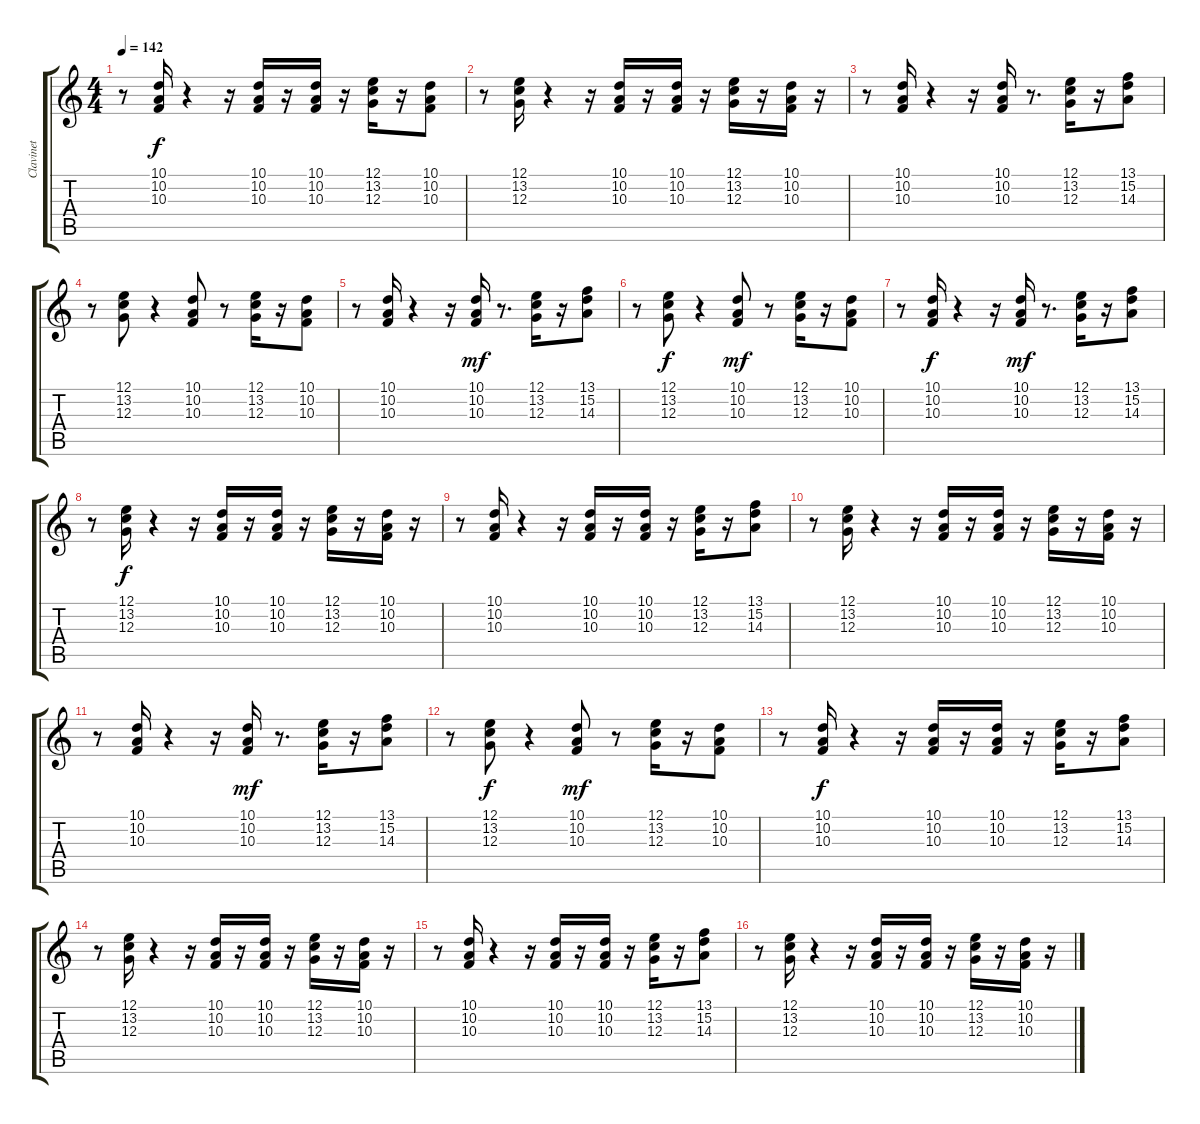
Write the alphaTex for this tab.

\track ("Clavinet" "Clavinet") {instrument clavinet}
\staff {score tabs}
\tuning (E4 B3 G3 D3 A2 E2) {hide}
\ts (4 4)
\tempo 142
\clef g2
\ks c
r.8{dy f} (10.1 10.2 10.3).16 r.4 r.16 (10.1 10.2 10.3).16 r.16 (10.1 10.2 10.3).16 r.16 (12.1 13.2 12.3).16 r.16 (10.1 10.2 10.3).8 |
r.8 (12.1 13.2 12.3).16 r.4 r.16 (10.1 10.2 10.3).16 r.16 (10.1 10.2 10.3).16 r.16 (12.1 13.2 12.3).16 r.16 (10.1 10.2 10.3).16 r.16 |
r.8 (10.1 10.2 10.3).16 r.4 r.16 (10.1 10.2 10.3).16 r.8{d} (12.1 13.2 12.3).16 r.16 (13.1 15.2 14.3).8 |
r.8 (12.1 13.2 12.3).8 r.4 (10.1 10.2 10.3).8 r.8 (12.1 13.2 12.3).16 r.16 (10.1 10.2 10.3).8 |
r.8 (10.1 10.2 10.3).16 r.4 r.16 (10.1 10.2 10.3).16{dy mf} r.8{d} (12.1 13.2 12.3).16 r.16 (13.1 15.2 14.3).8 |
r.8 (12.1 13.2 12.3).8{dy f} r.4 (10.1 10.2 10.3).8{dy mf} r.8 (12.1 13.2 12.3).16 r.16 (10.1 10.2 10.3).8 |
r.8 (10.1 10.2 10.3).16{dy f} r.4 r.16 (10.1 10.2 10.3).16{dy mf} r.8{d} (12.1 13.2 12.3).16 r.16 (13.1 15.2 14.3).8 |
r.8 (12.1 13.2 12.3).16{dy f} r.4 r.16 (10.1 10.2 10.3).16 r.16 (10.1 10.2 10.3).16 r.16 (12.1 13.2 12.3).16 r.16 (10.1 10.2 10.3).16 r.16 |
r.8 (10.1 10.2 10.3).16 r.4 r.16 (10.1 10.2 10.3).16 r.16 (10.1 10.2 10.3).16 r.16 (12.1 13.2 12.3).16 r.16 (13.1 15.2 14.3).8 |
r.8 (12.1 13.2 12.3).16 r.4 r.16 (10.1 10.2 10.3).16 r.16 (10.1 10.2 10.3).16 r.16 (12.1 13.2 12.3).16 r.16 (10.1 10.2 10.3).16 r.16 |
r.8 (10.1 10.2 10.3).16 r.4 r.16 (10.1 10.2 10.3).16{dy mf} r.8{d} (12.1 13.2 12.3).16 r.16 (13.1 15.2 14.3).8 |
r.8 (12.1 13.2 12.3).8{dy f} r.4 (10.1 10.2 10.3).8{dy mf} r.8 (12.1 13.2 12.3).16 r.16 (10.1 10.2 10.3).8 |
r.8 (10.1 10.2 10.3).16{dy f} r.4 r.16 (10.1 10.2 10.3).16 r.16 (10.1 10.2 10.3).16 r.16 (12.1 13.2 12.3).16 r.16 (13.1 15.2 14.3).8 |
r.8 (12.1 13.2 12.3).16 r.4 r.16 (10.1 10.2 10.3).16 r.16 (10.1 10.2 10.3).16 r.16 (12.1 13.2 12.3).16 r.16 (10.1 10.2 10.3).16 r.16 |
r.8 (10.1 10.2 10.3).16 r.4 r.16 (10.1 10.2 10.3).16 r.16 (10.1 10.2 10.3).16 r.16 (12.1 13.2 12.3).16 r.16 (13.1 15.2 14.3).8 |
r.8 (12.1 13.2 12.3).16 r.4 r.16 (10.1 10.2 10.3).16 r.16 (10.1 10.2 10.3).16 r.16 (12.1 13.2 12.3).16 r.16 (10.1 10.2 10.3).16 r.16
